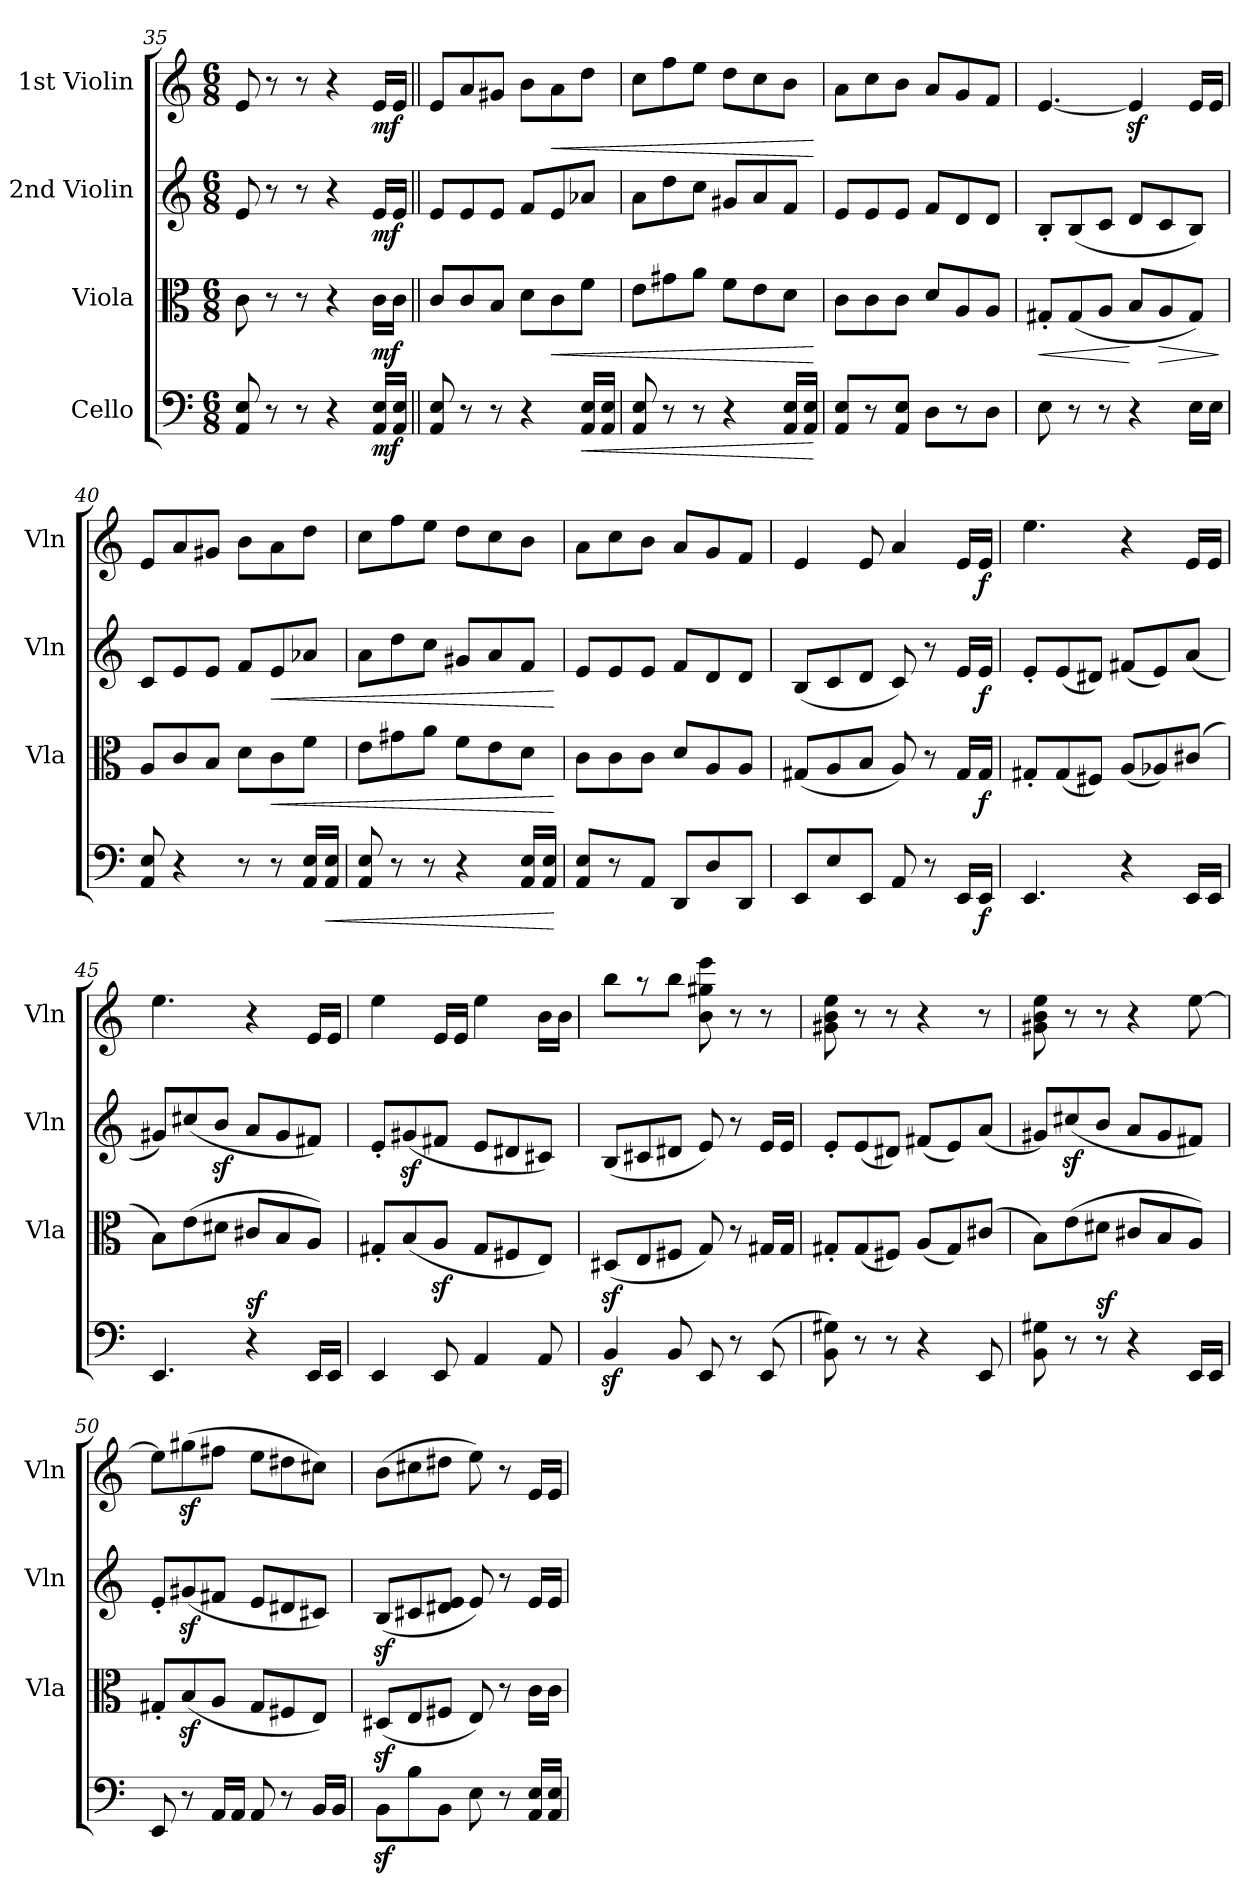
**kern	**dynam	**kern	**dynam	**kern	**dynam	**kern	**dynam
*part4	*part4	*part3	*part3	*part2	*part2	*part1	*part1
*staff4	*staff4	*staff3	*staff3	*staff2	*staff2	*staff1	*staff1
*I"Cello	*	*I"Viola	*	*I"2nd Violin	*	*I"1st Violin	*
*	*	*I'Vla	*	*I'Vln	*	*I'Vln	*
*clefF4	*	*clefC3	*	*clefG2	*	*clefG2	*
*k[]	*	*k[]	*	*k[]	*	*k[]	*
*C:	*	*C:	*	*C:	*	*C:	*
*M6/8	*	*M6/8	*	*M6/8	*	*M6/8	*
=35	=35	=35	=35	=35	=35	=35	=35
8AA/ 8E/	.	8c\	.	8e/	.	8e/	.
8r	.	8r	.	8r	.	8r	.
8r	.	8r	.	8r	.	8r	.
4r	.	4r	.	4r	.	4r	.
!	!LO:DY:b	!	!LO:DY:b	!	!LO:DY:b	!	!LO:DY:b
16AA/ 16E/LL	mf	16c\LL	mf	16e/LL	mf	16e/LL	mf
16AA/ 16E/JJ	.	16c\JJ	.	16e/JJ	.	16e/JJ	.
!!LO:LB:g=z
=36||	=36||	=36||	=36||	=36||	=36||	=36||	=36||
8AA/ 8E/	.	8c/L	.	8e/L	.	8e/L	.
8r	.	8c/	.	8e/	.	8a/	.
8r	.	8B/J	.	8e/J	.	8g#X/J	.
4r	.	8d\L	.	8f/L	.	8b\L	.
!	!	!	!LO:HP:b	!	!LO:HP:a	!	!
.	.	8c\	<	8e/	<	8a\	.
!	!LO:HP:b	!	!	!	!	!	!
16AA/ 16E/LL	<	8f\J	.	8a-X/J	.	8dd\J	.
16AA/ 16E/JJ	.	.	.	.	.	.	.
=37	=37	=37	=37	=37	=37	=37	=37
8AA/ 8E/	.	8e\L	.	8a\L	.	8cc\L	.
8r	.	8g#X\	.	8dd\	.	8ff\	.
8r	.	8a\J	.	8cc\J	.	8ee\J	.
4r	.	8f\L	.	8g#X/L	.	8dd\L	.
.	.	8e\	.	8a/	.	8cc\	.
16AA/ 16E/LL	.	8d\J	.	8f/J	.	8b\J	.
16AA/ 16E/JJ	.	.	.	.	.	.	.
.	[	.	[	.	[	.	.
=38	=38	=38	=38	=38	=38	=38	=38
8AA/ 8E/L	.	8c\L	.	8e/L	.	8a\L	.
8r	.	8c\	.	8e/	.	8cc\	.
8AA/ 8E/J	.	8c\J	.	8e/J	.	8b\J	.
8D\L	.	8d/L	.	8f/L	.	8a/L	.
8r	.	8A/	.	8d/	.	8g/	.
8D\J	.	8A/J	.	8d/J	.	8f/J	.
=39	=39	=39	=39	=39	=39	=39	=39
!	!	!	!LO:HP:b	!	!	!	!
8E\	.	8G#X'/L	<	8B'/L	.	[4.e/	.
8r	.	(8G#/	.	(8B/	.	.	.
8r	.	8A/J	.	8c/J	.	.	.
4r	.	8B/L	[	8d/L	.	4ez</]	.
!	!	!	!LO:HP:b	!	!	!	!
.	.	8A/	>	8c/	.	.	.
16E\LL	.	8G#/J)	.	8B/J)	.	16e/LL	.
16E\JJ	.	.	.	.	.	16e/JJ	.
.	.	.	]	.	.	.	.
=40	=40	=40	=40	=40	=40	=40	=40
8AA/ 8E/	.	8A/L	.	8c/L	.	8e/L	.
4r	.	8c/	.	8e/	.	8a/	.
.	.	8B/J	.	8e/J	.	8g#X/J	.
8r	.	8d\L	.	8f/L	.	8b\L	.
!	!	!	!LO:HP:b	!	!LO:HP:b	!	!
8r	.	8c\	<	8e/	<	8a\	.
16AA/ 16E/LL	.	8f\J	.	8a-X/J	.	8dd\J	.
!	!LO:HP:b	!	!	!	!	!	!
16AA/ 16E/JJ	<	.	.	.	.	.	.
=41	=41	=41	=41	=41	=41	=41	=41
8AA/ 8E/	.	8e\L	.	8a\L	.	8cc\L	.
8r	.	8g#X\	.	8dd\	.	8ff\	.
8r	.	8a\J	.	8cc\J	.	8ee\J	.
4r	.	8f\L	.	8g#X/L	.	8dd\L	.
.	.	8e\	.	8a/	.	8cc\	.
16AA/ 16E/LL	.	8d\J	.	8f/J	.	8b\J	.
16AA/ 16E/JJ	.	.	.	.	.	.	.
.	[	.	[	.	[	.	.
=42	=42	=42	=42	=42	=42	=42	=42
8AA/ 8E/L	.	8c\L	.	8e/L	.	8a\L	.
8r	.	8c\	.	8e/	.	8cc\	.
8AA/J	.	8c\J	.	8e/J	.	8b\J	.
8DD/L	.	8d/L	.	8f/L	.	8a/L	.
8D/	.	8A/	.	8d/	.	8g/	.
8DD/J	.	8A/J	.	8d/J	.	8f/J	.
=43	=43	=43	=43	=43	=43	=43	=43
8EE/L	.	(8G#X/L	.	(8B/L	.	4e/	.
8E/	.	8A/	.	8c/	.	.	.
8EE/J	.	8B/J	.	8d/J	.	8e/	.
8AA/	.	8A/)	.	8c/)	.	4a/	.
8r	.	8r	.	8r	.	.	.
16EE/LL	.	16G#/LL	.	16e/LL	.	16e/LL	.
!	!LO:DY:b	!	!LO:DY:b	!	!LO:DY:b	!	!LO:DY:b
16EE/JJ	f	16G#/JJ	f	16e/JJ	f	16e/JJ	f
!!LO:LB:g=z
=44	=44	=44	=44	=44	=44	=44	=44
4.EE/	.	8G#X'/L	.	8e'/L	.	4.ee\	.
.	.	(8G#/	.	(8e/	.	.	.
.	.	8F#X/J)	.	8d#X/J)	.	.	.
4r	.	(8A/L	.	(8f#X/L	.	4r	.
.	.	8A-X/)	.	8e/)	.	.	.
16EE/LL	.	(8c#X/J	.	(8a/J	.	16e/LL	.
16EE/JJ	.	.	.	.	.	16e/JJ	.
=45	=45	=45	=45	=45	=45	=45	=45
4.EE/	.	8B\L)	.	8g#X/L)	.	4.ee\	.
.	.	(8e\	.	(8cc#X/	.	.	.
.	.	8d#X\J	.	8bz</J	.	.	.
!	!LO:DY:a	!	!	!	!	!	!
4r	sf	8c#X/L	.	8a/L	.	4r	.
.	.	8B/	.	8g#/	.	.	.
16EE/LL	.	8A/J)	.	8f#X/J)	.	16e/LL	.
16EE/JJ	.	.	.	.	.	16e/JJ	.
=46	=46	=46	=46	=46	=46	=46	=46
4EE/	.	8G#X'/L	.	8e'/L	.	4ee\	.
.	.	(8B/	.	(8g#Xz</	.	.	.
8EE/	.	8Az</J	.	8f#X/J	.	16e/LL	.
.	.	.	.	.	.	16e/JJ	.
4AA/	.	8G#/L	.	8e/L	.	4ee\	.
.	.	8F#X/	.	8d#X/	.	.	.
8AA/	.	8E/J)	.	8c#X/J)	.	16b\LL	.
.	.	.	.	.	.	16b\JJ	.
=47	=47	=47	=47	=47	=47	=47	=47
4BBz>/	.	(8D#Xz>/L	.	(8B/L	.	8bb\L	.
.	.	8E/	.	8c#X/	.	8r	.
8BB/	.	8F#X/J	.	8d#X/J	.	8bb\J	.
8EE/	.	8G/)	.	8e/)	.	8b\ 8gg#X\ 8eee\	.
8r	.	8r	.	8r	.	8r	.
(8EE/	.	16G#X/LL	.	16e/LL	.	8r	.
.	.	16G#/JJ	.	16e/JJ	.	.	.
=48	=48	=48	=48	=48	=48	=48	=48
8BB\ 8G#X\)	.	8G#X'/L	.	8e'/L	.	8g#X\ 8b\ 8ee\	.
8r	.	(8G#/	.	(8e/	.	8r	.
8r	.	8F#X/J)	.	8d#X/J)	.	8r	.
4r	.	(8A/L	.	(8f#X/L	.	4r	.
.	.	8G#/)	.	8e/)	.	.	.
8EE/	.	(8c#X/J	.	(8a/J	.	8r	.
=49	=49	=49	=49	=49	=49	=49	=49
8BB\ 8G#X\	.	8B\L)	.	8g#X/L)	.	8g#X\ 8b\ 8ee\	.
8r	.	(8e\	.	(8cc#Xz</	.	8r	.
!	!LO:DY:a	!	!	!	!	!	!
8r	sf	8d#X\J	.	8b/J	.	8r	.
4r	.	8c#X/L	.	8a/L	.	4r	.
.	.	8B/	.	8g#/	.	.	.
16EE/LL	.	8A/J)	.	8f#X/J)	.	[8ee\	.
16EE/JJ	.	.	.	.	.	.	.
=50	=50	=50	=50	=50	=50	=50	=50
8EE/	.	8G#X'/L	.	8e'/L	.	8ee\L]	.
8r	.	(8Bz</	.	(8g#Xz</	.	(8gg#Xz<\	.
16AA/LL	.	8A/J	.	8f#X/J	.	8ff#X\J	.
16AA/JJ	.	.	.	.	.	.	.
8AA/	.	8G#/L	.	8e/L	.	8ee\L	.
8r	.	8F#X/	.	8d#X/	.	8dd#X\	.
16BB/LL	.	8E/J)	.	8c#X/J)	.	8cc#X\J)	.
16BB/JJ	.	.	.	.	.	.	.
=51	=51	=51	=51	=51	=51	=51	=51
8BBz>\L	.	(8D#Xz>/L	.	(8Bz>/L	.	(8b\L	.
8B\	.	8E/	.	8c#X/	.	8cc#X\	.
8BB\J	.	8F#X/J	.	8d#X/ 8e/J	.	8dd#X\J	.
8E\	.	8E/)	.	8e/)	.	8ee\)	.
8r	.	8r	.	8r	.	8r	.
16AA/ 16E/LL	.	16c\LL	.	16e/LL	.	16e/LL	.
16AA/ 16E/JJ	.	16c\JJ	.	16e/JJ	.	16e/JJ	.
=	=	=	=	=	=	=	=
*-	*-	*-	*-	*-	*-	*-	*-
